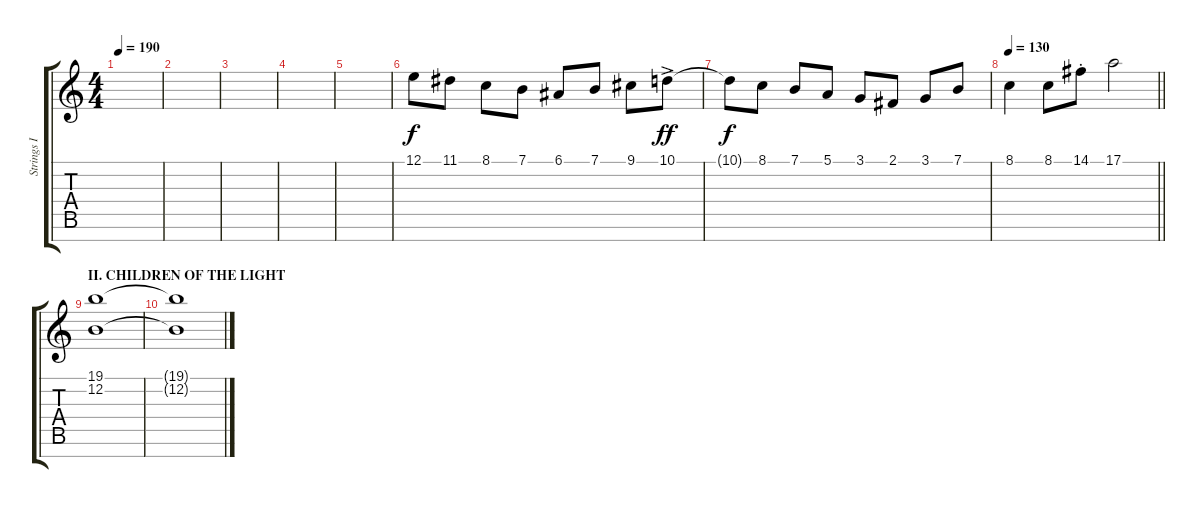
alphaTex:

\track ("Strings I" "Strings I") {instrument stringensemble1}
\staff {score tabs}
\tuning (E4 B3 G3 D3 A2 E2 B1) {hide}
\ts (4 4)
\tempo 190
\clef g2
\ks c
|
|
|
|
|
12.1.8{dy f} 11.1.8 8.1.8 7.1.8 6.1.8 7.1.8 9.1.8 10.1{ac}.8{dy ff} |
10.1{t}.8{dy f} 8.1.8 7.1.8 5.1.8 3.1.8 2.1.8 3.1.8 7.1.8 |
\tempo 130
\barLineRight lightlight
8.1.4 8.1.8 14.1{st}.8 17.1.2 |
\section ("" "II. CHILDREN OF THE LIGHT")
(19.1 12.2).1 |
(19.1{t} 12.2{t}).1{volume 2}
